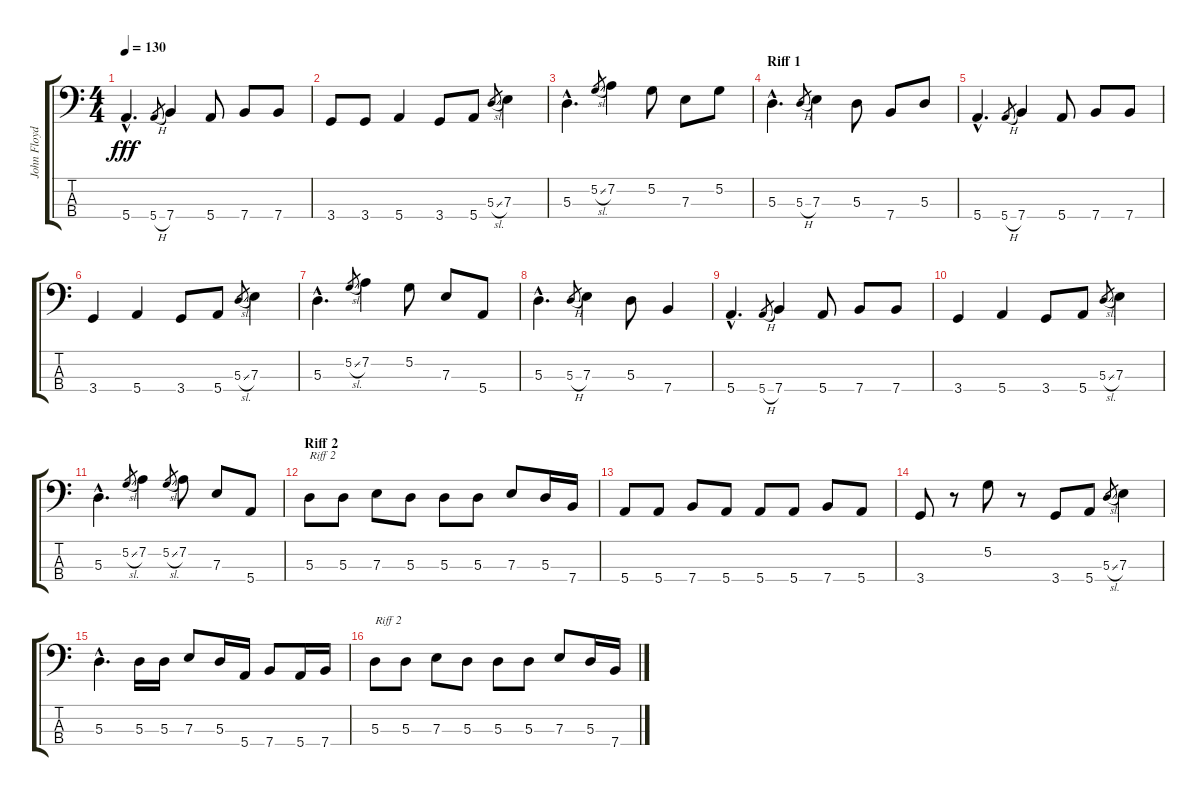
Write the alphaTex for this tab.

\track ("John Floyd" "John Floyd") {instrument acousticguitarsteel}
\staff {score tabs}
\tuning (G2 D2 A1 E1) {hide}
\ts (4 4)
\tempo 130
\clef f4
\ks c
5.4{hac}.4{d dy fff} 5.4{h}.8{gr} 7.4.4 5.4.8 7.4.8 7.4.8 |
3.4.8 3.4.8 5.4.4 3.4.8 5.4.8 5.3{sl}.8{gr} 7.3.4 |
5.3{hac}.4{d} 5.2{sl}.8{gr} 7.2.4 5.2.8 7.3.8 5.2.8 |
\section ("" "Riff 1")
5.3{hac}.4{d} 5.3{h}.8{gr} 7.3.4 5.3.8 7.4.8 5.3.8 |
5.4{hac}.4{d} 5.4{h}.8{gr} 7.4.4 5.4.8 7.4.8 7.4.8 |
3.4.4 5.4.4 3.4.8 5.4.8 5.3{sl}.8{gr} 7.3.4 |
5.3{hac}.4{d} 5.2{sl}.8{gr} 7.2.4 5.2.8 7.3.8 5.4.8 |
5.3{hac}.4{d} 5.3{h}.8{gr} 7.3.4 5.3.8 7.4.4 |
5.4{hac}.4{d} 5.4{h}.8{gr} 7.4.4 5.4.8 7.4.8 7.4.8 |
3.4.4 5.4.4 3.4.8 5.4.8 5.3{sl}.8{gr} 7.3.4 |
5.3{hac}.4{d} 5.2{sl}.8{gr} 7.2.4 5.2{sl}.8{gr} 7.2.8 7.3.8 5.4.8 |
\section ("" "Riff 2")
5.3.8{txt "Riff 2"} 5.3.8 7.3.8 5.3.8 5.3.8 5.3.8 7.3.8 5.3.16 7.4.16 |
5.4.8 5.4.8 7.4.8 5.4.8 5.4.8 5.4.8 7.4.8 5.4.8 |
3.4.8 r.8 5.2.8 r.8 3.4.8 5.4.8 5.3{sl}.8{gr} 7.3.4 |
5.3{hac}.4{d} 5.3.16 5.3.16 7.3.8 5.3.16 5.4.16 7.4.8 5.4.16 7.4.16 |
5.3.8{txt "Riff 2"} 5.3.8 7.3.8 5.3.8 5.3.8 5.3.8 7.3.8 5.3.16 7.4.16
